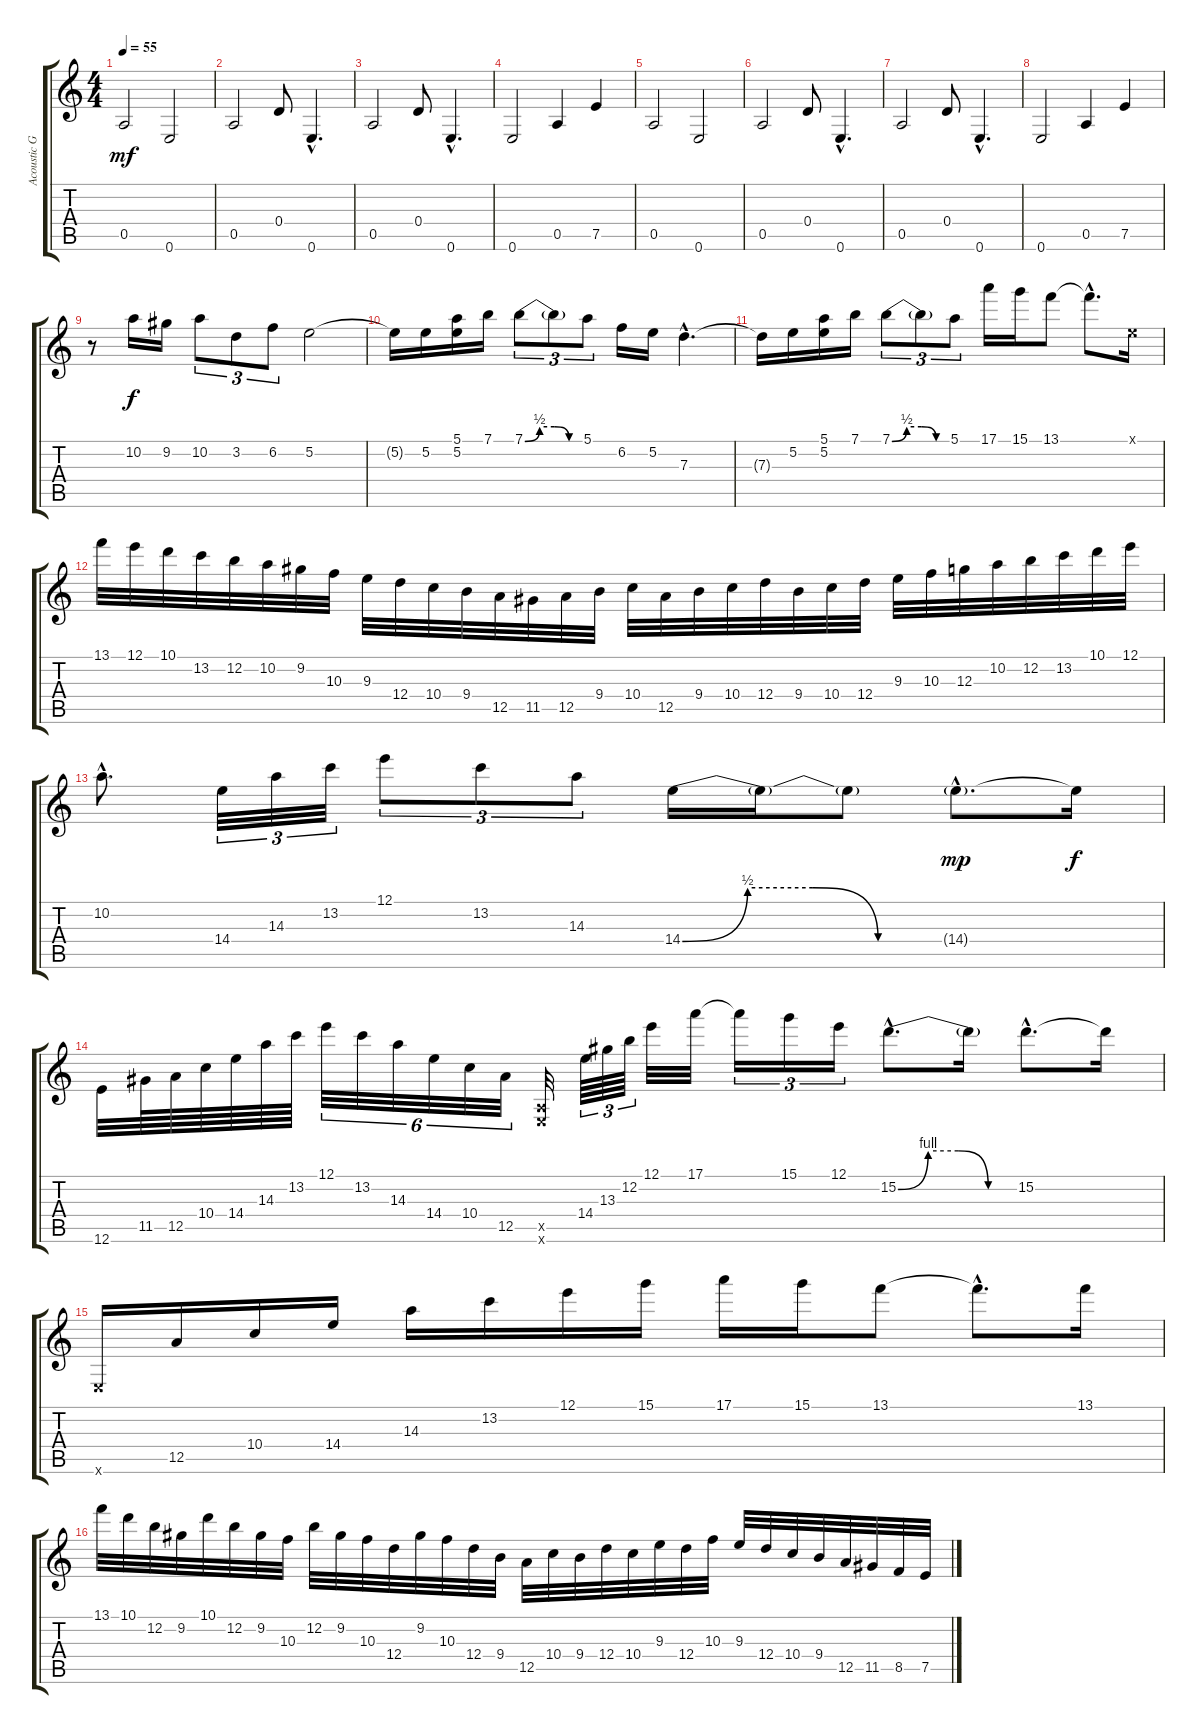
\track ("Acoustic Guitar" "Acoustic G") {instrument acousticguitarsteel}
\staff {score tabs}
\tuning (E4 B3 G3 D3 A2 E2) {hide}
\ts (4 4)
\tempo 55
\clef g2
\ks c
0.5.2{dy mf instrument acousticguitarsteel} 0.6.2 |
0.5.2 0.4.8 0.6{hac}.4{d} |
0.5.2 0.4.8 0.6{hac}.4{d} |
0.6.2 0.5.4 7.5.4 |
0.5.2 0.6.2 |
0.5.2 0.4.8 0.6{hac}.4{d} |
0.5.2 0.4.8 0.6{hac}.4{d} |
0.6.2 0.5.4 7.5.4 |
r.8{volume 16 instrument distortionguitar} 10.2.16{dy f} 9.2.16 10.2.8{tu (3 2)} 3.2.8{tu (3 2)} 6.2.8{tu (3 2)} 5.2.2 |
5.2{t}.16 5.2.16 (5.1 5.2).16 7.1.16 7.1{be (custom 0 0 15 2 30 2 45 0 60 0)}.8{tu (3 2)} 7.1{t}.8{tu (3 2)} 5.1.8{tu (3 2)} 6.2.16 5.2.16 7.3{hac}.4{d} |
7.3{t}.16 5.2.16 (5.1 5.2).16 7.1.16 7.1{be (custom 0 0 15 2 30 2 45 0 60 0)}.8{tu (3 2)} 7.1{t}.8{tu (3 2)} 5.1.8{tu (3 2)} 17.1.16 15.1.16 13.1.8 13.1{hac t}.8{d} 0.1{x}.16 |
13.1.32 12.1.32 10.1.32 13.2.32 12.2.32 10.2.32 9.2.32 10.3.32 9.3.32 12.4.32 10.4.32 9.4.32 12.5.32 11.5.32 12.5.32 9.4.32 10.4.32 12.5.32 9.4.32 10.4.32 12.4.32 9.4.32 10.4.32 12.4.32 9.3.32 10.3.32 12.3.32 10.2.32 12.2.32 13.2.32 10.1.32 12.1.32 |
10.2{hac}.8{d} 14.4.32{tu (3 2)} 14.3.32{tu (3 2)} 13.2.32{tu (3 2)} 12.1.8{tu (3 2)} 13.2.8{tu (3 2)} 14.3.8{tu (3 2)} 14.4{be (custom 0 0 15 2 30 2 45 0 60 0)}.16 14.4{t}.16 14.4{t}.8 14.4{g hac}.8{d dy mp} 14.4{t}.16{dy f} |
12.6.32 11.5.64 12.5.64 10.4.64 14.4.64 14.3.64 13.2.64 12.1.32{tu (6 4)} 13.2.32{tu (6 4)} 14.3.32{tu (6 4)} 14.4.32{tu (6 4)} 10.4.32{tu (6 4)} 12.5.32{tu (6 4)} (0.5{x} 0.6{x}).32 14.4.64{tu (3 2)} 13.3.64{tu (3 2)} 12.2.64{tu (3 2)} 12.1.32 17.1.32 17.1{t}.16{tu (3 2)} 15.1.16{tu (3 2)} 12.1.16{tu (3 2)} 15.2{be (custom 0 0 15 4 30 4 45 0 60 0) hac}.8{d} 15.2{t}.16 15.2{hac}.8{d} 15.2{t}.16 |
0.6{x}.16 12.5.16 10.4.16 14.4.16 14.3.16 13.2.16 12.1.16 15.1.16 17.1.16 15.1.16 13.1.8 13.1{hac t}.8{d} 13.1.16 |
13.1.32 10.1.32 12.2.32 9.2.32 10.1.32 12.2.32 9.2.32 10.3.32 12.2.32 9.2.32 10.3.32 12.4.32 9.2.32 10.3.32 12.4.32 9.4.32 12.5.32 10.4.32 9.4.32 12.4.32 10.4.32 9.3.32 12.4.32 10.3.32 9.3.32 12.4.32 10.4.32 9.4.32 12.5.32 11.5.32 8.5.32 7.5.32
